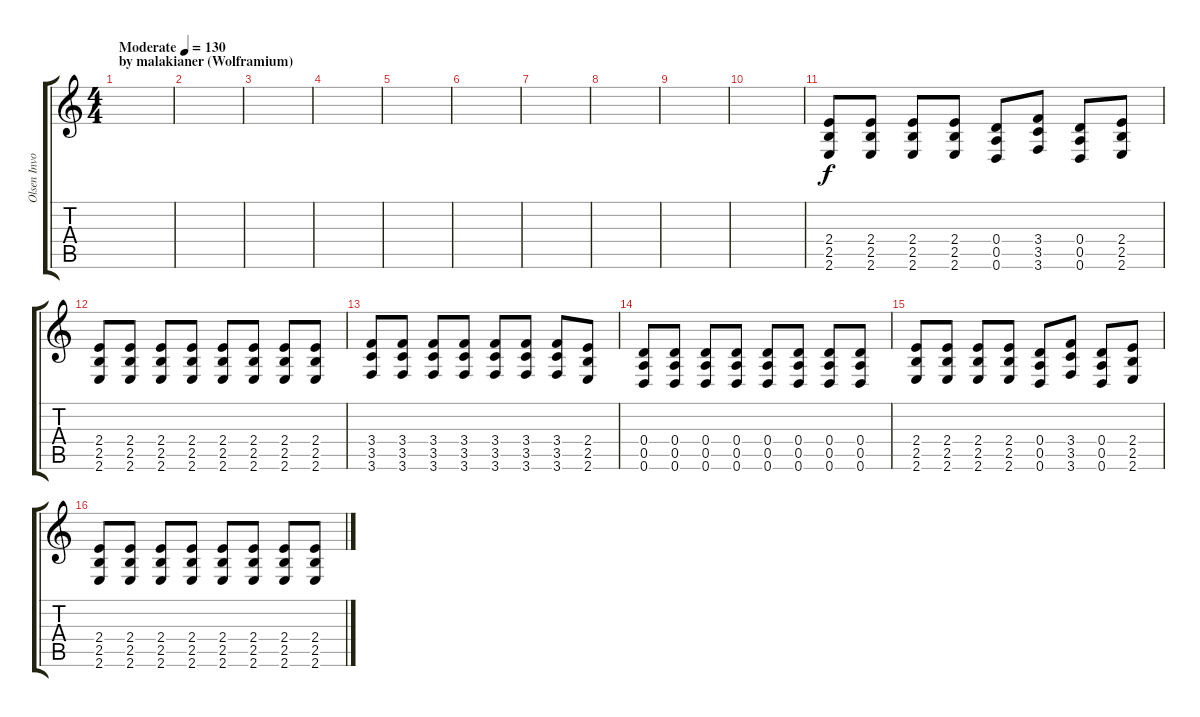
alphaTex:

\track ("Olsen Involtini" "Olsen Invo") {instrument distortionguitar}
\staff {score tabs}
\tuning (E4 B3 G3 D3 A2 D2) {hide}
\ts (4 4)
\section ("" "by malakianer (Wolframium)")
\tempo (130 "Moderate")
\clef g2
\ks c
|
|
|
|
|
|
|
|
|
|
(2.4 2.5 2.6).8 (2.4 2.5 2.6).8 (2.4 2.5 2.6).8 (2.4 2.5 2.6).8 (0.4 0.5 0.6).8 (3.4 3.5 3.6).8 (0.4 0.5 0.6).8 (2.4 2.5 2.6).8 |
(2.4 2.5 2.6).8 (2.4 2.5 2.6).8 (2.4 2.5 2.6).8 (2.4 2.5 2.6).8 (2.4 2.5 2.6).8 (2.4 2.5 2.6).8 (2.4 2.5 2.6).8 (2.4 2.5 2.6).8 |
(3.4 3.5 3.6).8 (3.4 3.5 3.6).8 (3.4 3.5 3.6).8 (3.4 3.5 3.6).8 (3.4 3.5 3.6).8 (3.4 3.5 3.6).8 (3.4 3.5 3.6).8 (2.4 2.5 2.6).8 |
(0.4 0.5 0.6).8 (0.4 0.5 0.6).8 (0.4 0.5 0.6).8 (0.4 0.5 0.6).8 (0.4 0.5 0.6).8 (0.4 0.5 0.6).8 (0.4 0.5 0.6).8 (0.4 0.5 0.6).8 |
(2.4 2.5 2.6).8 (2.4 2.5 2.6).8 (2.4 2.5 2.6).8 (2.4 2.5 2.6).8 (0.4 0.5 0.6).8 (3.4 3.5 3.6).8 (0.4 0.5 0.6).8 (2.4 2.5 2.6).8 |
(2.4 2.5 2.6).8 (2.4 2.5 2.6).8 (2.4 2.5 2.6).8 (2.4 2.5 2.6).8 (2.4 2.5 2.6).8 (2.4 2.5 2.6).8 (2.4 2.5 2.6).8 (2.4 2.5 2.6).8
